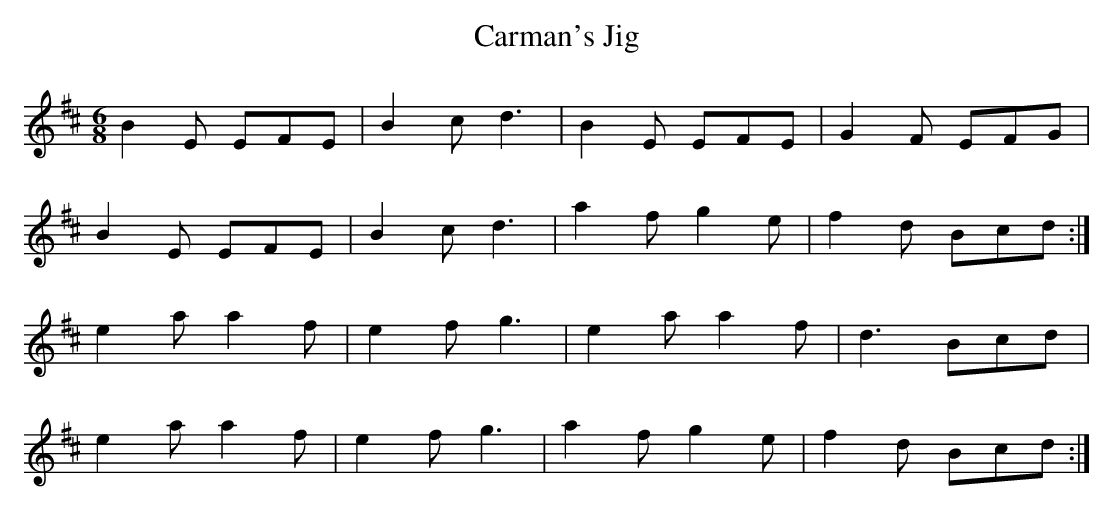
X:1
T: Carman's Jig
L: 1/8
M: 6/8
K: Edor
B2E EFE|B2c d3|B2E EFE|G2F EFG|
B2E EFE|B2c d3|a2f g2e|f2d Bcd :|
e2a a2f|e2f g3|e2a a2f|d3 Bcd|
e2a a2f|e2f g3|a2f g2e|f2d Bcd :|
